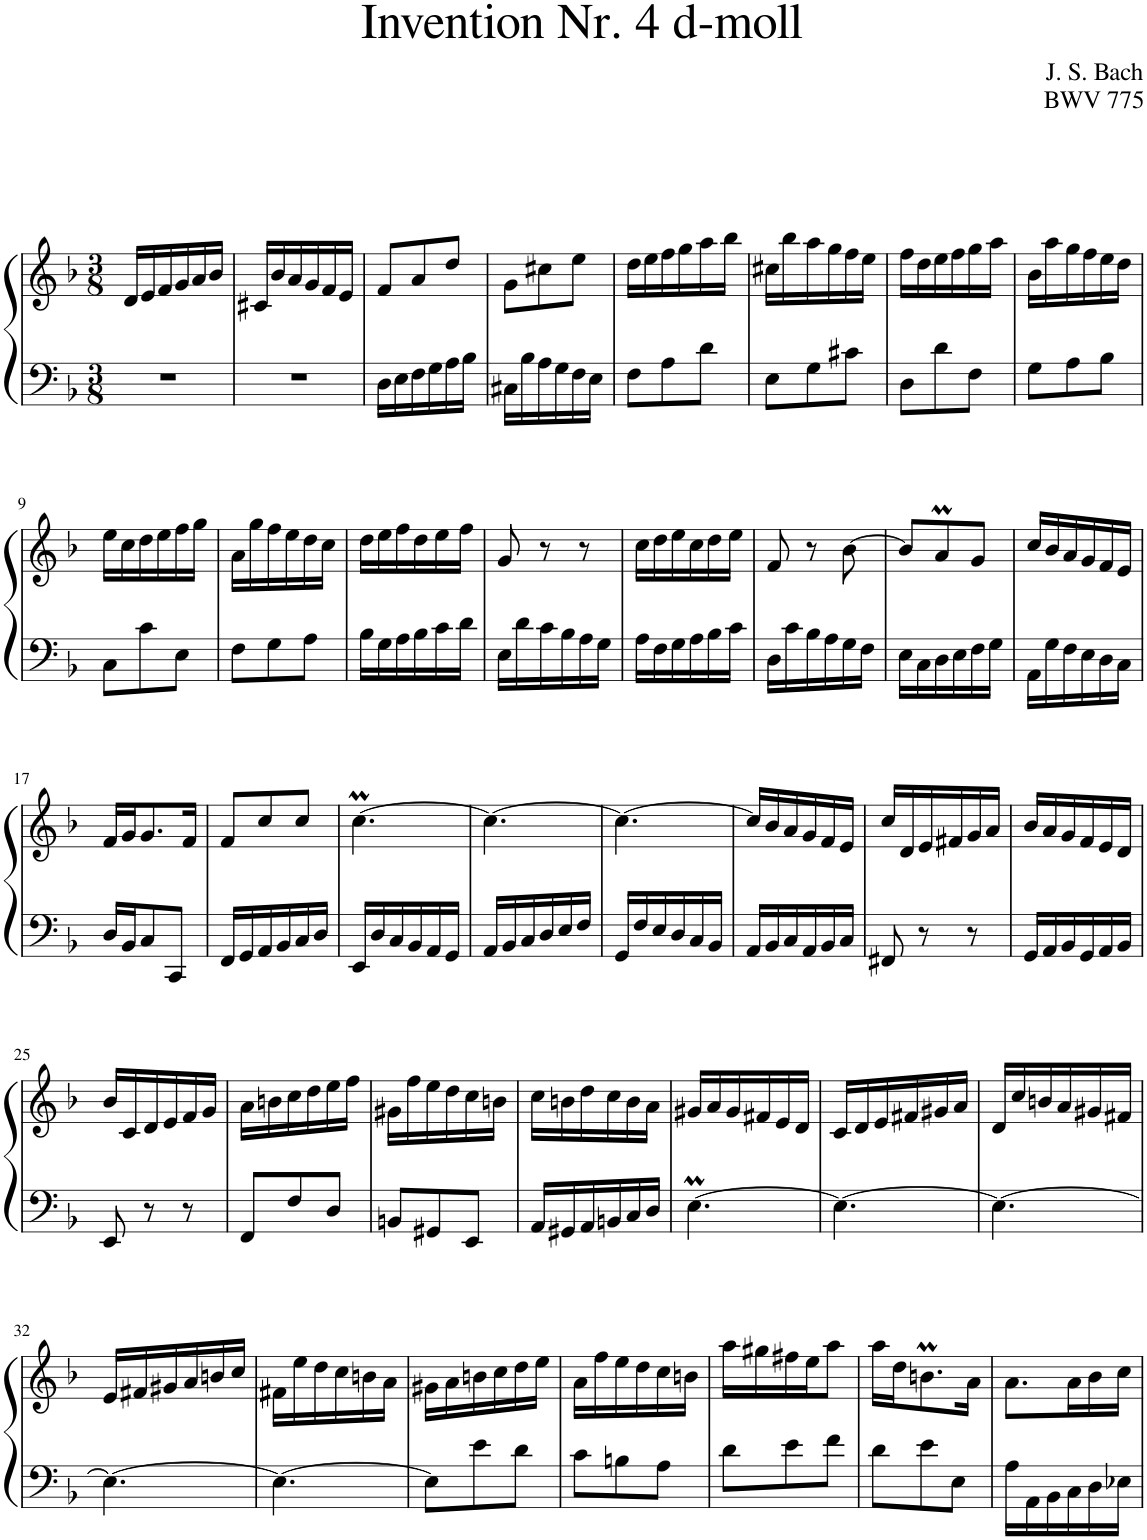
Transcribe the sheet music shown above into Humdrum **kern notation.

**kern	**kern
*part1	*part1
*staff2	*staff1
*I"[Piano] (a)	*
*I'Pno	*
*clefF4	*clefG2
*k[b-]	*k[b-]
*F:	*F:
*M3/8	*M3/8
=1	=1
4.r	16d/LL
.	16e/
.	16f/
.	16g/
.	16a/
.	16b-/JJ
=2	=2
4.r	16c#X/LL
.	16b-/
.	16a/
.	16g/
.	16f/
.	16e/JJ
=3	=3
16D\LL	8f/L
16E\	.
16F\	8a/
16G\	.
16A\	8dd/J
16B-\JJ	.
=4	=4
16C#X\LL	8g\L
16B-\	.
16A\	8cc#X\
16G\	.
16F\	8ee\J
16E\JJ	.
=5	=5
8F\L	16dd\LL
.	16ee\
8A\	16ff\
.	16gg\
8d\J	16aa\
.	16bb-\JJ
=6	=6
8E\L	16cc#X\LL
.	16bb-\
8G\	16aa\
.	16gg\
8c#X\J	16ff\
.	16ee\JJ
=7	=7
8D\L	16ff\LL
.	16dd\
8d\	16ee\
.	16ff\
8F\J	16gg\
.	16aa\JJ
=8	=8
8G\L	16b-\LL
.	16aa\
8A\	16gg\
.	16ff\
8B-\J	16ee\
.	16dd\JJ
!!LO:LB:g=z
=9	=9
8C\L	16ee\LL
.	16cc\
8c\	16dd\
.	16ee\
8E\J	16ff\
.	16gg\JJ
=10	=10
8F\L	16a\LL
.	16gg\
8G\	16ff\
.	16ee\
8A\J	16dd\
.	16cc\JJ
=11	=11
16B-\LL	16dd\LL
16G\	16ee\
16A\	16ff\
16B-\	16dd\
16c\	16ee\
16d\JJ	16ff\JJ
=12	=12
16E\LL	8g/
16d\	.
16c\	8r
16B-\	.
16A\	8r
16G\JJ	.
=13	=13
16A\LL	16cc\LL
16F\	16dd\
16G\	16ee\
16A\	16cc\
16B-\	16dd\
16c\JJ	16ee\JJ
=14	=14
16D\LL	8f/
16c\	.
16B-\	8r
16A\	.
16G\	[8b-\
16F\JJ	.
=15	=15
16E\LL	8b-/L]
16C\	.
16D\	8am/
16E\	.
16F\	8g/J
16G\JJ	.
=16	=16
16AA\LL	16cc/LL
16G\	16b-/
16F\	16a/
16E\	16g/
16D\	16f/
16C\JJ	16e/JJ
!!LO:LB:g=z
=17	=17
16D/LL	16f/LL
16BB-/J	16g/J
8C/	8.g/
8CC/J	.
.	16f/Jk
=18	=18
16FF/LL	8f/L
16GG/	.
16AA/	8cc/
16BB-/	.
16C/	8cc/J
16D/JJ	.
=19	=19
16EE/LL	[4.ccM\
16D/	.
16C/	.
16BB-/	.
16AA/	.
16GG/JJ	.
=20	=20
16AA/LL	4.cc\_
16BB-/	.
16C/	.
16D/	.
16E/	.
16F/JJ	.
=21	=21
16GG/LL	4.cc\_
16F/	.
16E/	.
16D/	.
16C/	.
16BB-/JJ	.
=22	=22
16AA/LL	16cc/LL]
16BB-/	16b-/
16C/	16a/
16AA/	16g/
16BB-/	16f/
16C/JJ	16e/JJ
=23	=23
8FF#X/	16cc/LL
.	16d/
8r	16e/
.	16f#X/
8r	16g/
.	16a/JJ
=24	=24
16GG/LL	16b-/LL
16AA/	16a/
16BB-/	16g/
16GG/	16f/
16AA/	16e/
16BB-/JJ	16d/JJ
!!LO:LB:g=z
=25	=25
8EE/	16b-/LL
.	16c/
8r	16d/
.	16e/
8r	16f/
.	16g/JJ
=26	=26
8FF/L	16a\LL
.	16bn\
8F/	16cc\
.	16dd\
8D/J	16ee\
.	16ff\JJ
=27	=27
8BBn/L	16g#X\LL
.	16ff\
8GG#X/	16ee\
.	16dd\
8EE/J	16cc\
.	16bn\JJ
=28	=28
16AA/LL	16cc\LL
16GG#X/	16bn\
16AA/	16dd\
16BBn/	16cc\
16C/	16b\
16D/JJ	16a\JJ
=29	=29
[4.Em\	16g#X/LL
.	16a/
.	16g#/
.	16f#X/
.	16e/
.	16d/JJ
=30	=30
4.E\_	16c/LL
.	16d/
.	16e/
.	16f#X/
.	16g#X/
.	16a/JJ
=31	=31
4.E\_	16d/LL
.	16cc/
.	16bn/
.	16a/
.	16g#X/
.	16f#X/JJ
!!LO:LB:g=z
=32	=32
4.E\_	16e/LL
.	16f#X/
.	16g#X/
.	16a/
.	16bn/
.	16cc/JJ
=33	=33
4.E\_	16f#X\LL
.	16ee\
.	16dd\
.	16cc\
.	16bn\
.	16a\JJ
=34	=34
8E\L]	16g#X\LL
.	16a\
8e\	16bn\
.	16cc\
8d\J	16dd\
.	16ee\JJ
=35	=35
8c\L	16a\LL
.	16ff\
8Bn\	16ee\
.	16dd\
8A\J	16cc\
.	16bn\JJ
=36	=36
8d\L	16aa\LL
.	16gg#X\
8e\	16ff#X\
.	16ee\J
8f\J	8aa\J
=37	=37
8d\L	16aa\LL
.	16dd\J
8e\	8.bnm\
8E\J	.
.	16a\Jk
=38	=38
16A\LL	8.a\L
16AA\	.
16BB-\	.
16C\	16a\L
16D\	16b-\
16E-X\JJ	16cc\JJ
=	=
*-	*-
